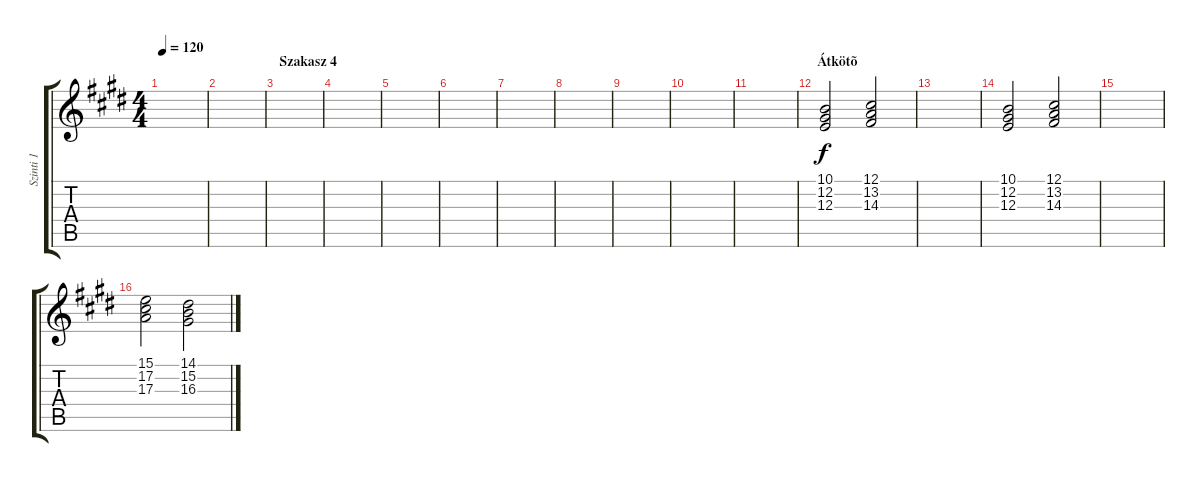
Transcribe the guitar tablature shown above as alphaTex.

\track ("Szinti 1" "Szinti 1") {instrument stringensemble1}
\staff {score tabs}
\tuning (Db4 Ab3 E3 B2 Gb2 Db2) {hide}
\ts (4 4)
\tempo 120
\clef g2
\ks c#minor
|
|
\section ("" "Szakasz 4")
|
|
|
|
|
|
|
|
|
\section ("" "Átkötõ")
(10.1 12.2 12.3).2 (12.1 13.2 14.3).2 |
|
(10.1 12.2 12.3).2 (12.1 13.2 14.3).2 |
|
(15.1 17.2 17.3).2 (14.1 15.2 16.3).2
